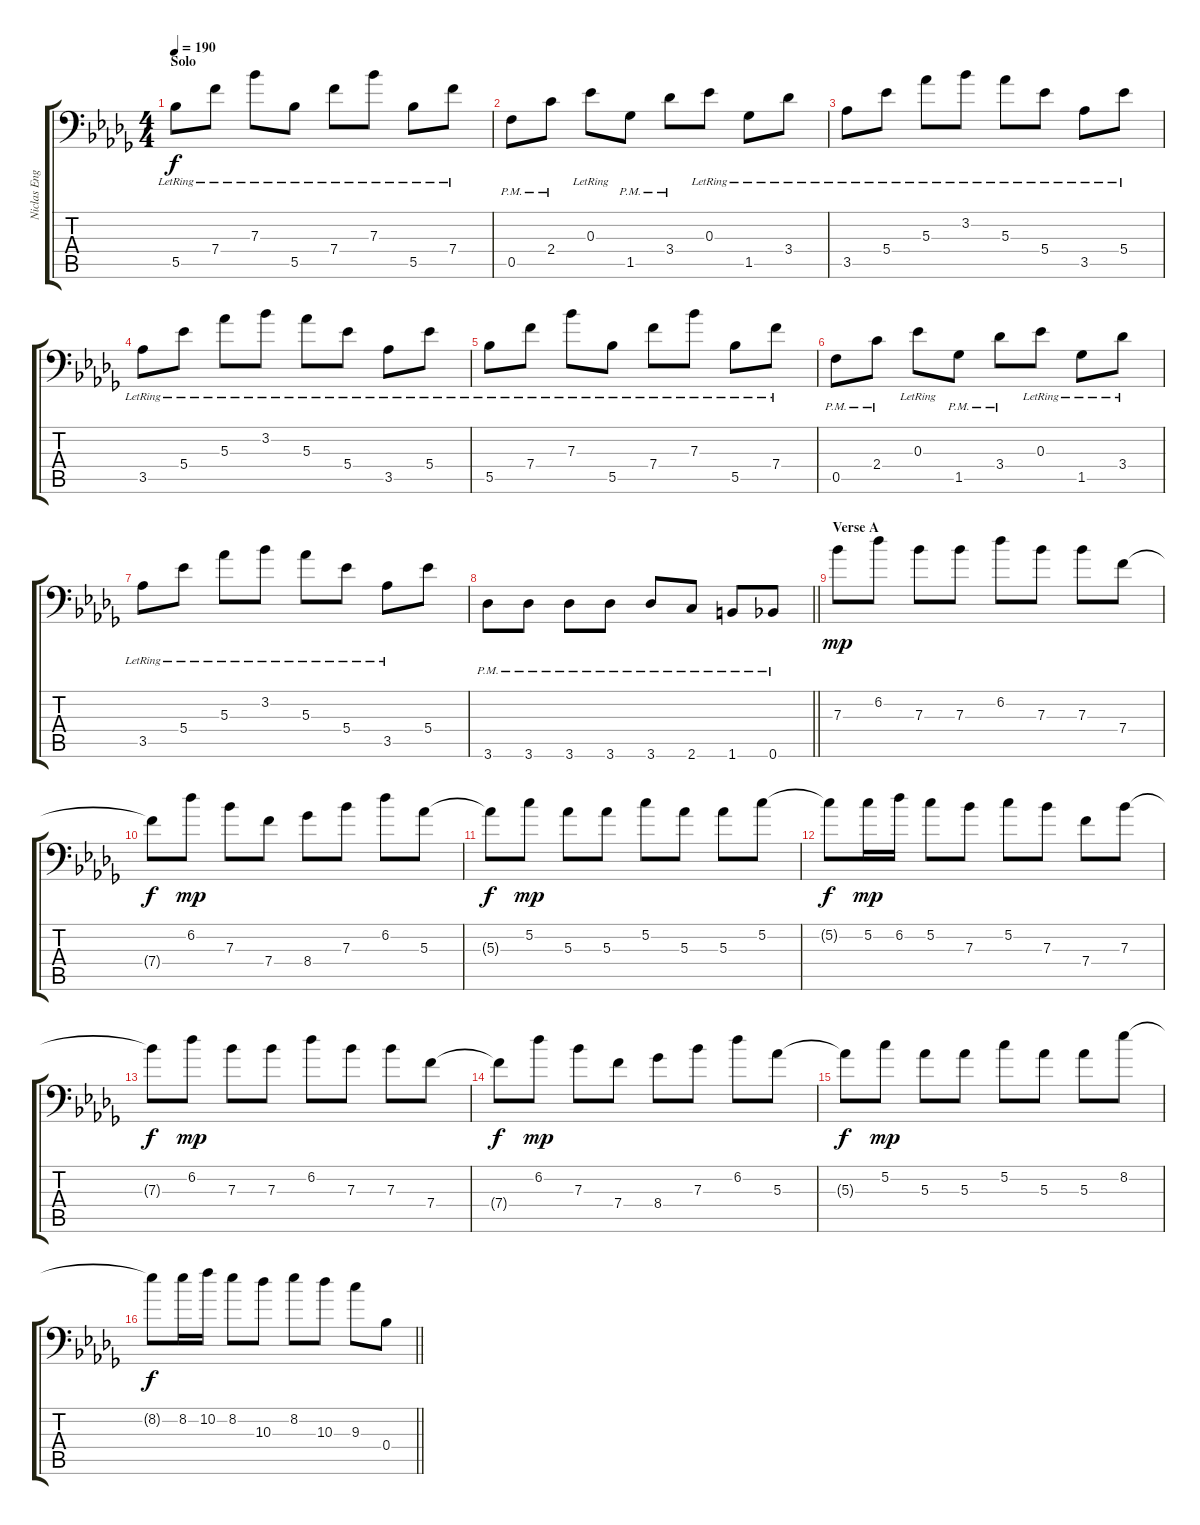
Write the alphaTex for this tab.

\track ("Niclas Engelin" "Niclas Eng") {instrument distortionguitar}
\staff {score tabs}
\tuning (C4 G3 Eb3 Bb2 F2 Bb1) {hide}
\ts (4 4)
\section ("" "Solo")
\tempo 190
\clef f4
\ks db
5.5{lr}.8{dy f} 7.4{lr}.8 7.3{lr}.8 5.5{lr}.8 7.4{lr}.8 7.3{lr}.8 5.5{lr}.8 7.4{lr}.8 |
0.5{pm}.8 2.4{pm}.8 0.3{lr}.8 1.5{pm}.8 3.4{pm}.8 0.3{lr}.8 1.5{lr}.8 3.4{lr}.8 |
3.5{lr}.8 5.4{lr}.8 5.3{lr}.8 3.2{lr}.8 5.3{lr}.8 5.4{lr}.8 3.5{lr}.8 5.4{lr}.8 |
3.5{lr}.8 5.4{lr}.8 5.3{lr}.8 3.2{lr}.8 5.3{lr}.8 5.4{lr}.8 3.5{lr}.8 5.4{lr}.8 |
5.5{lr}.8 7.4{lr}.8 7.3{lr}.8 5.5{lr}.8 7.4{lr}.8 7.3{lr}.8 5.5{lr}.8 7.4{lr}.8 |
0.5{pm}.8 2.4{pm}.8 0.3{lr}.8 1.5{pm}.8 3.4{pm}.8 0.3{lr}.8 1.5{lr}.8 3.4{lr}.8 |
3.5{lr}.8 5.4{lr}.8 5.3{lr}.8 3.2{lr}.8 5.3{lr}.8 5.4{lr}.8 3.5{lr}.8 5.4.8 |
\barLineRight lightlight
3.6{pm}.8 3.6{pm}.8 3.6{pm}.8 3.6{pm}.8 3.6{pm}.8 2.6{pm}.8 1.6{pm}.8 0.6{pm}.8 |
\section ("" "Verse A")
7.3.8{dy mp} 6.2.8 7.3.8 7.3.8 6.2.8 7.3.8 7.3.8 7.4.8 |
7.4{t}.8{dy f} 6.2.8{dy mp} 7.3.8 7.4.8 8.4.8 7.3.8 6.2.8 5.3.8 |
5.3{t}.8{dy f} 5.2.8{dy mp} 5.3.8 5.3.8 5.2.8 5.3.8 5.3.8 5.2.8 |
5.2{t}.8{dy f} 5.2.16{dy mp} 6.2.16 5.2.8 7.3.8 5.2.8 7.3.8 7.4.8 7.3.8 |
7.3{t}.8{dy f} 6.2.8{dy mp} 7.3.8 7.3.8 6.2.8 7.3.8 7.3.8 7.4.8 |
7.4{t}.8{dy f} 6.2.8{dy mp} 7.3.8 7.4.8 8.4.8 7.3.8 6.2.8 5.3.8 |
5.3{t}.8{dy f} 5.2.8{dy mp} 5.3.8 5.3.8 5.2.8 5.3.8 5.3.8 8.2.8 |
\barLineRight lightlight
8.2{t}.8{dy f} 8.2.16 10.2.16 8.2.8 10.3.8 8.2.8 10.3.8 9.3.8 0.4.8
